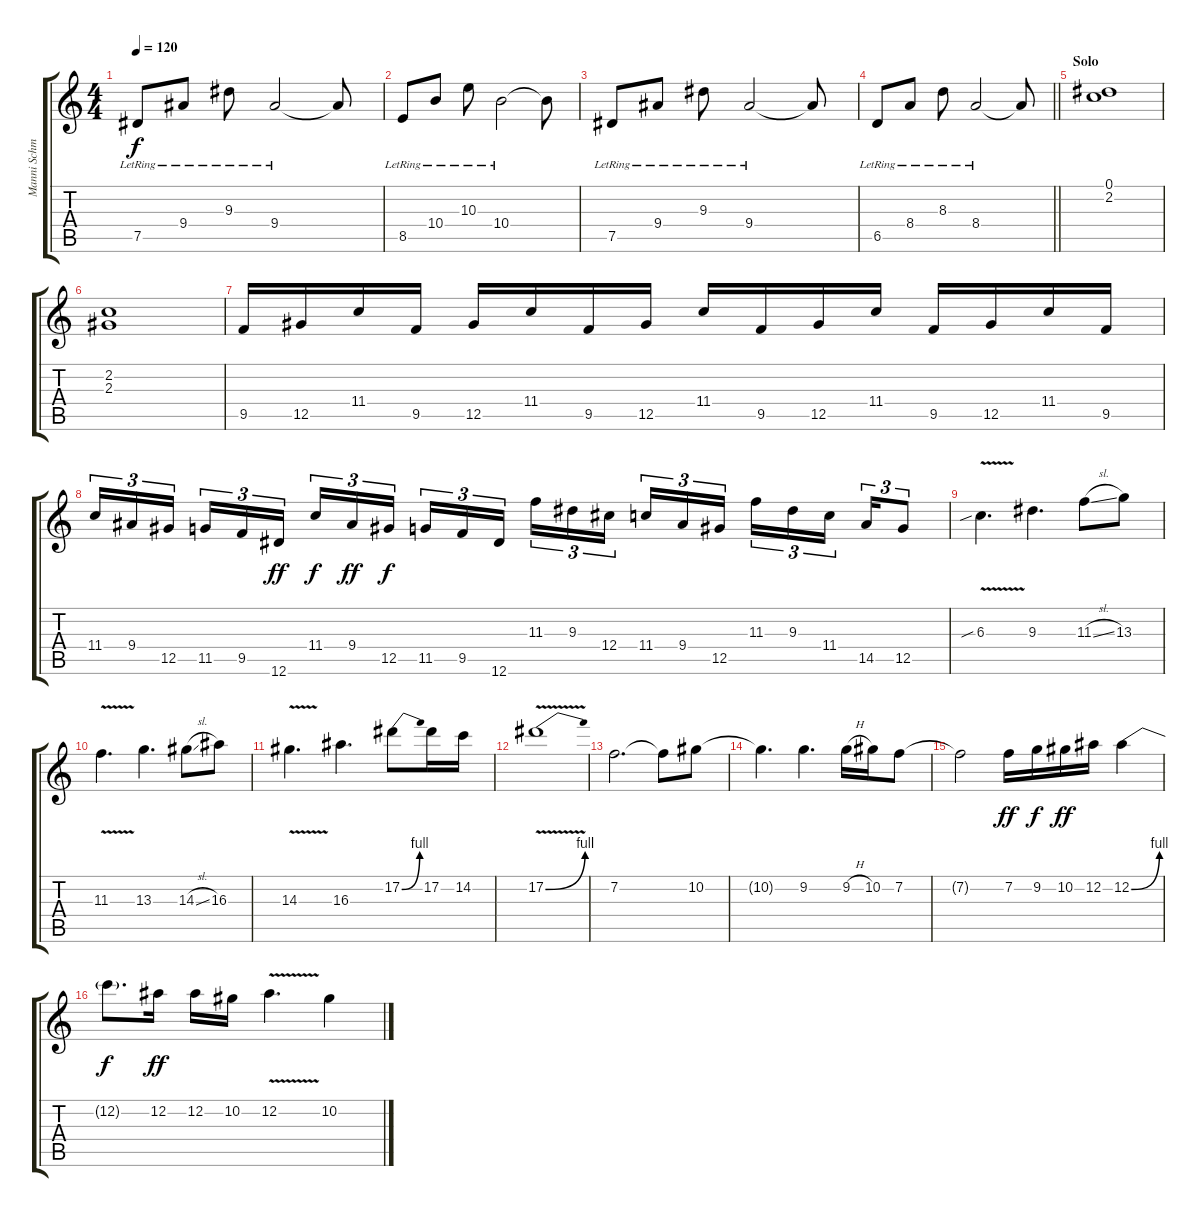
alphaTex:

\track ("Manni Schmidt" "Manni Schm") {instrument distortionguitar}
\staff {score tabs}
\tuning (Eb4 Bb3 Gb3 Db3 Ab2 Eb2) {hide}
\ts (4 4)
\tempo 120
\clef g2
\ks c
7.5{lr}.8{dy f} 9.4{lr}.8 9.3{lr}.8 9.4{lr}.2 9.4{t}.8 |
8.5{lr}.8 10.4{lr}.8 10.3{lr}.8 10.4{lr}.2 10.4{t}.8 |
7.5{lr}.8 9.4{lr}.8 9.3{lr}.8 9.4{lr}.2 9.4{t}.8 |
\barLineRight lightlight
6.5{lr}.8 8.4{lr}.8 8.3{lr}.8 8.4{lr}.2 8.4{t}.8 |
\section ("" "Solo")
(0.1 2.2).1{instrument distortionguitar} |
(2.2 2.3).1 |
9.5.16 12.5.16 11.4.16 9.5.16 12.5.16 11.4.16 9.5.16 12.5.16 11.4.16 9.5.16 12.5.16 11.4.16 9.5.16 12.5.16 11.4.16 9.5.16 |
11.4.16{tu (3 2)} 9.4.16{tu (3 2)} 12.5.16{tu (3 2) beam splitsecondary} 11.5.16{tu (3 2)} 9.5.16{tu (3 2)} 12.6.16{tu (3 2) dy ff} 11.4.16{tu (3 2) dy f} 9.4.16{tu (3 2) dy ff} 12.5.16{tu (3 2) dy f beam splitsecondary} 11.5.16{tu (3 2)} 9.5.16{tu (3 2)} 12.6.16{tu (3 2)} 11.3.16{tu (3 2)} 9.3.16{tu (3 2)} 12.4.16{tu (3 2) beam splitsecondary} 11.4.16{tu (3 2)} 9.4.16{tu (3 2)} 12.5.16{tu (3 2)} 11.3.16{tu (3 2)} 9.3.16{tu (3 2)} 11.4.16{tu (3 2) beam splitsecondary} 14.5.16{tu (3 2)} 12.5.8{tu (3 2)} |
6.3{v sib}.4{d} 9.3.4{d} 11.3{sl}.8 13.3.8 |
11.3{v}.4{d} 13.3.4{d} 14.3{sl}.8 16.3.8 |
14.3{v}.4{d} 16.3.4{d} 17.2{be (bend 0 0 60 4)}.8 17.2.16 14.2.16 |
17.2{be (bend 0 0 60 4) v}.1 |
7.2.2{d} 7.2{t}.8 10.2.8 |
10.2{t}.4{d} 9.2.4{d} 9.2{h}.16 10.2.16 7.2.8 |
7.2{t}.2 7.2.16{dy ff} 9.2.16{dy f} 10.2.16{dy ff} 12.2.16 12.2{be (bend 0 0 60 4)}.4 |
12.2{t}.8{d dy f} 12.2.16{dy ff} 12.2.16 10.2.16 12.2{v}.4{d} 10.2.4
